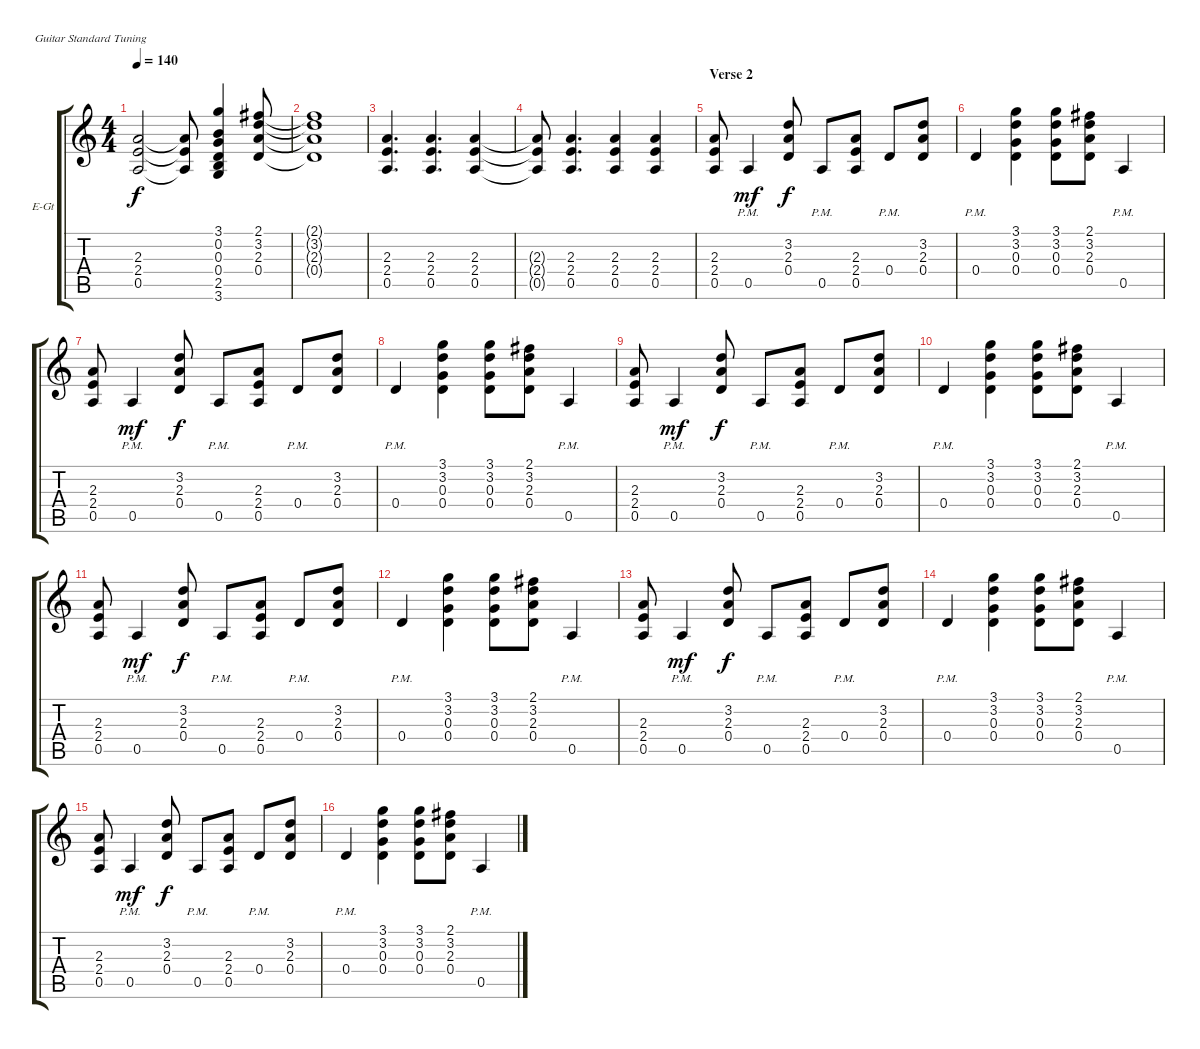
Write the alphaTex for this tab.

\bracketExtendMode groupsimilarinstruments
\firstSystemTrackNameOrientation horizontal
\otherSystemsTrackNameOrientation horizontal
\track ("Angus Young" "E-Gt") {instrument distortionguitar}
\staff {score tabs}
\tuning (E4 B3 G3 D3 A2 E2)
\ts (4 4)
\tempo 140
\clef g2
\ks c
(2.3 2.4 0.5).2{dy f} (2.3{t} 2.4{t} 0.5{t}).8 (3.1 0.2 0.3 0.4 2.5 3.6).4 (2.1 3.2 2.3 0.4).8 |
(2.1{t} 3.2{t} 2.3{t} 0.4{t}).1 |
(2.3 2.4 0.5).4{d} (2.3 2.4 0.5).4{d} (2.3 2.4 0.5).4 |
(2.3{t} 2.4{t} 0.5{t}).8 (2.3 2.4 0.5).4{d} (2.3 2.4 0.5).4 (2.3 2.4 0.5).4 |
\section ("" "Verse 2")
(2.3 2.4 0.5).8 0.5{pm}.4{dy mf} (3.2 2.3 0.4).8{dy f} 0.5{pm}.8 (2.3 2.4 0.5).8 0.4{pm}.8 (0.4 2.3 3.2).8 |
0.4{pm}.4 (3.1 3.2 0.3 0.4).4 (3.1 3.2 0.3 0.4).8 (2.1 3.2 2.3 0.4).8 0.5{pm}.4 |
(2.3 2.4 0.5).8 0.5{pm}.4{dy mf} (3.2 2.3 0.4).8{dy f} 0.5{pm}.8 (2.3 2.4 0.5).8 0.4{pm}.8 (0.4 2.3 3.2).8 |
0.4{pm}.4 (3.1 3.2 0.3 0.4).4 (3.1 3.2 0.3 0.4).8 (2.1 3.2 2.3 0.4).8 0.5{pm}.4 |
(2.3 2.4 0.5).8 0.5{pm}.4{dy mf} (3.2 2.3 0.4).8{dy f} 0.5{pm}.8 (2.3 2.4 0.5).8 0.4{pm}.8 (0.4 2.3 3.2).8 |
0.4{pm}.4 (3.1 3.2 0.3 0.4).4 (3.1 3.2 0.3 0.4).8 (2.1 3.2 2.3 0.4).8 0.5{pm}.4 |
(2.3 2.4 0.5).8 0.5{pm}.4{dy mf} (3.2 2.3 0.4).8{dy f} 0.5{pm}.8 (2.3 2.4 0.5).8 0.4{pm}.8 (0.4 2.3 3.2).8 |
0.4{pm}.4 (3.1 3.2 0.3 0.4).4 (3.1 3.2 0.3 0.4).8 (2.1 3.2 2.3 0.4).8 0.5{pm}.4 |
(2.3 2.4 0.5).8 0.5{pm}.4{dy mf} (3.2 2.3 0.4).8{dy f} 0.5{pm}.8 (2.3 2.4 0.5).8 0.4{pm}.8 (0.4 2.3 3.2).8 |
0.4{pm}.4 (3.1 3.2 0.3 0.4).4 (3.1 3.2 0.3 0.4).8 (2.1 3.2 2.3 0.4).8 0.5{pm}.4 |
(2.3 2.4 0.5).8 0.5{pm}.4{dy mf} (3.2 2.3 0.4).8{dy f} 0.5{pm}.8 (2.3 2.4 0.5).8 0.4{pm}.8 (0.4 2.3 3.2).8 |
0.4{pm}.4 (3.1 3.2 0.3 0.4).4 (3.1 3.2 0.3 0.4).8 (2.1 3.2 2.3 0.4).8 0.5{pm}.4
